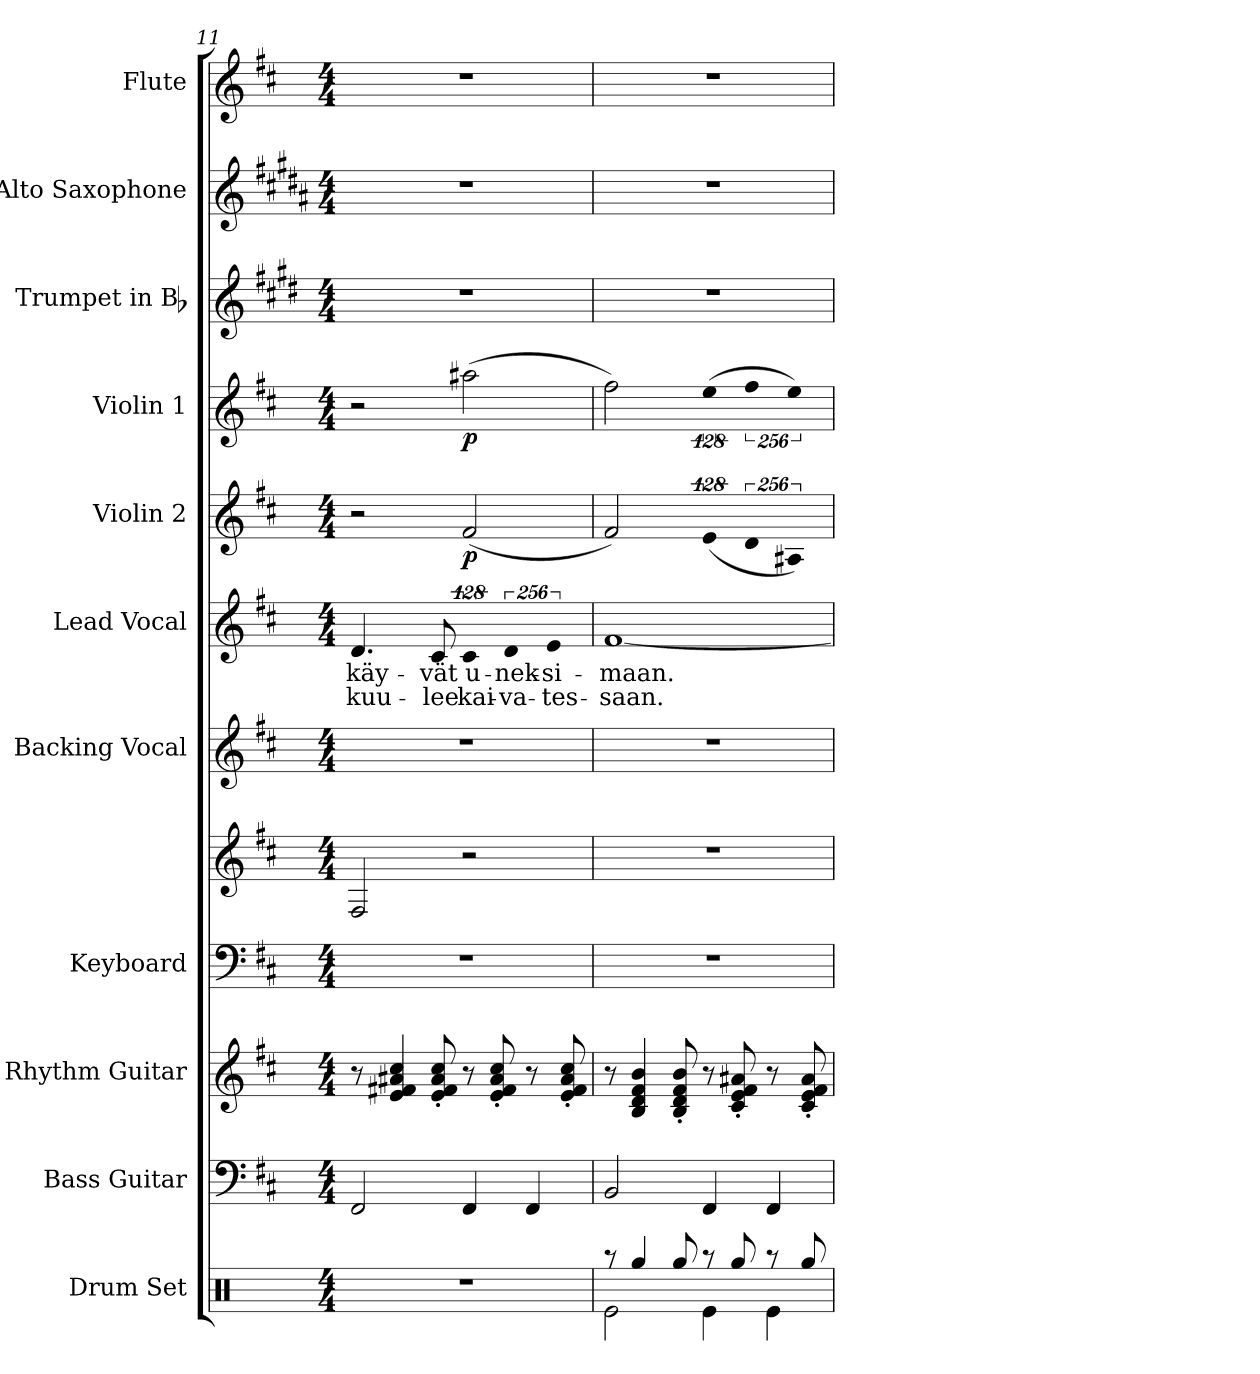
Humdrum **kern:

**kern	**kern	**kern	**kern	**kern	**kern	**kern	**text	**text	**kern	**dynam	**kern	**dynam	**kern	**kern	**kern
*part11	*part10	*part9	*part8	*part8	*part7	*part6	*part6	*part6	*part5	*part5	*part4	*part4	*part3	*part2	*part1
*staff12	*staff11	*staff10	*staff9	*staff8	*staff7	*staff6	*staff6	*staff6	*staff5	*staff5	*staff4	*staff4	*staff3	*staff2	*staff1
*I"Drum Set	*I"Bass Guitar	*I"Rhythm Guitar	*I"Keyboard	*	*I"Backing Vocal	*I"Lead Vocal	*	*	*I"Violin 2	*	*I"Violin 1	*	*I"Trumpet in Bb	*I"Alto Saxophone	*I"Flute
*I'Dr.	*I'Bass	*I'Rhy.	*I'Kbd.	*	*	*	*	*	*I'Vln. 2	*	*I'Vln. 1	*	*I'Tpt.	*I'Alto Sax.	*I'Fl.
*clefX	*clefF4	*clefG2	*clefF4	*clefG2	*clefG2	*clefG2	*	*	*clefG2	*	*clefG2	*	*clefG2	*clefG2	*clefG2
*	*ITrd7c12	*ITrd7c12	*	*	*	*	*	*	*	*	*	*	*ITrd1c2	*ITrd5c9	*
*k[]	*k[f#c#]	*k[f#c#]	*k[f#c#]	*k[f#c#]	*k[f#c#]	*k[f#c#]	*	*	*k[f#c#]	*	*k[f#c#]	*	*k[f#c#]	*k[f#c#]	*k[f#c#]
*C:	*b:	*b:	*b:	*b:	*b:	*b:	*	*	*b:	*	*b:	*	*b:	*b:	*b:
*M4/4	*M4/4	*M4/4	*M4/4	*M4/4	*M4/4	*M4/4	*	*	*M4/4	*	*M4/4	*	*M4/4	*M4/4	*M4/4
=11	=11	=11	=11	=11	=11	=11	=11	=11	=11	=11	=11	=11	=11	=11	=11
!	!	!	!	!	!	!	!LO:LY:b:color=#000000	!LO:LY:b:color=#000000	!	!	!	!	!	!	!
1r	2FFF#i/	8r	1r	2F#i/	1r	4.di/	käy-	kuu-	2r	.	2r	.	1r	1r	1r
.	.	4Ei/ 4F#Xi 4A#Xi 4c#i	.	.	.	.	.	.	.	.	.	.	.	.	.
!	!	!	!	!	!	!	!LO:LY:b:color=#000000	!LO:LY:b:color=#000000	!	!	!	!	!	!	!
.	.	8Ei/' 8F#i' 8A#i' 8c#i'	.	.	.	8c#i/	-vät	-lee	.	.	.	.	.	.	.
!	!	!	!	!	!	!LO:N:vis=4	!	!	!	!	!	!	!	!	!
!	!	!	!	!	!	!	!LO:LY:b:color=#000000	!LO:LY:b:color=#000000	!	!	!	!	!	!	!
.	4FFF#i/	8r	.	2r	.	512%85c#i/	u-	kai-	(2f#i/	p	(2aa#Xi\	p	.	.	.
.	.	8Ei/' 8F#i' 8A#i' 8c#i'	.	.	.	.	.	.	.	.	.	.	.	.	.
!	!	!	!	!	!	!LO:N:vis=4	!	!	!	!	!	!	!	!	!
!	!	!	!	!	!	!	!LO:LY:b:color=#000000	!LO:LY:b:color=#000000	!	!	!	!	!	!	!
.	.	.	.	.	.	1024%171di/	-nek-	-va-	.	.	.	.	.	.	.
.	4FFF#i/	8r	.	.	.	.	.	.	.	.	.	.	.	.	.
!	!	!	!	!	!	!LO:N:vis=4	!	!	!	!	!	!	!	!	!
!	!	!	!	!	!	!	!LO:LY:b:color=#000000	!LO:LY:b:color=#000000	!	!	!	!	!	!	!
.	.	.	.	.	.	1024%171ei/	-si-	-tes-	.	.	.	.	.	.	.
.	.	8Ei/' 8F#i' 8A#i' 8c#i'	.	.	.	.	.	.	.	.	.	.	.	.	.
=12	=12	=12	=12	=12	=12	=12	=12	=12	=12	=12	=12	=12	=12	=12	=12
*^	*	*	*	*	*	*	*	*	*	*	*	*	*	*	*
!	!	!	!	!	!	!	!	!LO:LY:b:color=#000000	!LO:LY:b:color=#000000	!	!	!	!	!	!	!
8r	2Rei\	2BBBi/	8r	1r	1r	1r	[<1f#i	-maan.	-saan.	2f#i/)	.	2ff#i\)	.	1r	1r	1r
4Rggi/	.	.	4BBi/ 4Di 4F#i 4Bi	.	.	.	.	.	.	.	.	.	.	.	.	.
8Rggi/	.	.	8BBi/' 8Di' 8F#i' 8Bi'	.	.	.	.	.	.	.	.	.	.	.	.	.
!	!	!	!	!	!	!	!	!	!	!LO:N:vis=4	!	!LO:N:vis=4	!	!	!	!
8r	4Rei\	4FFF#i/	8r	.	.	.	.	.	.	(512%85ei/	.	(512%85eei\	.	.	.	.
8Rggi/	.	.	8C#i/' 8Ei' 8F#i' 8A#Xi'	.	.	.	.	.	.	.	.	.	.	.	.	.
!	!	!	!	!	!	!	!	!	!	!LO:N:vis=4	!	!LO:N:vis=4	!	!	!	!
.	.	.	.	.	.	.	.	.	.	1024%171di/	.	1024%171ff#i\	.	.	.	.
8r	4Rei\	4FFF#i/	8r	.	.	.	.	.	.	.	.	.	.	.	.	.
!	!	!	!	!	!	!	!	!	!	!LO:N:vis=4	!	!LO:N:vis=4	!	!	!	!
.	.	.	.	.	.	.	.	.	.	1024%171A#Xi/)	.	1024%171eei\)	.	.	.	.
8Rggi/	.	.	8C#i/' 8Ei' 8F#i' 8A#i'	.	.	.	.	.	.	.	.	.	.	.	.	.
*v	*v	*	*	*	*	*	*	*	*	*	*	*	*	*	*	*
=	=	=	=	=	=	=	=	=	=	=	=	=	=	=	=
*-	*-	*-	*-	*-	*-	*-	*-	*-	*-	*-	*-	*-	*-	*-	*-
